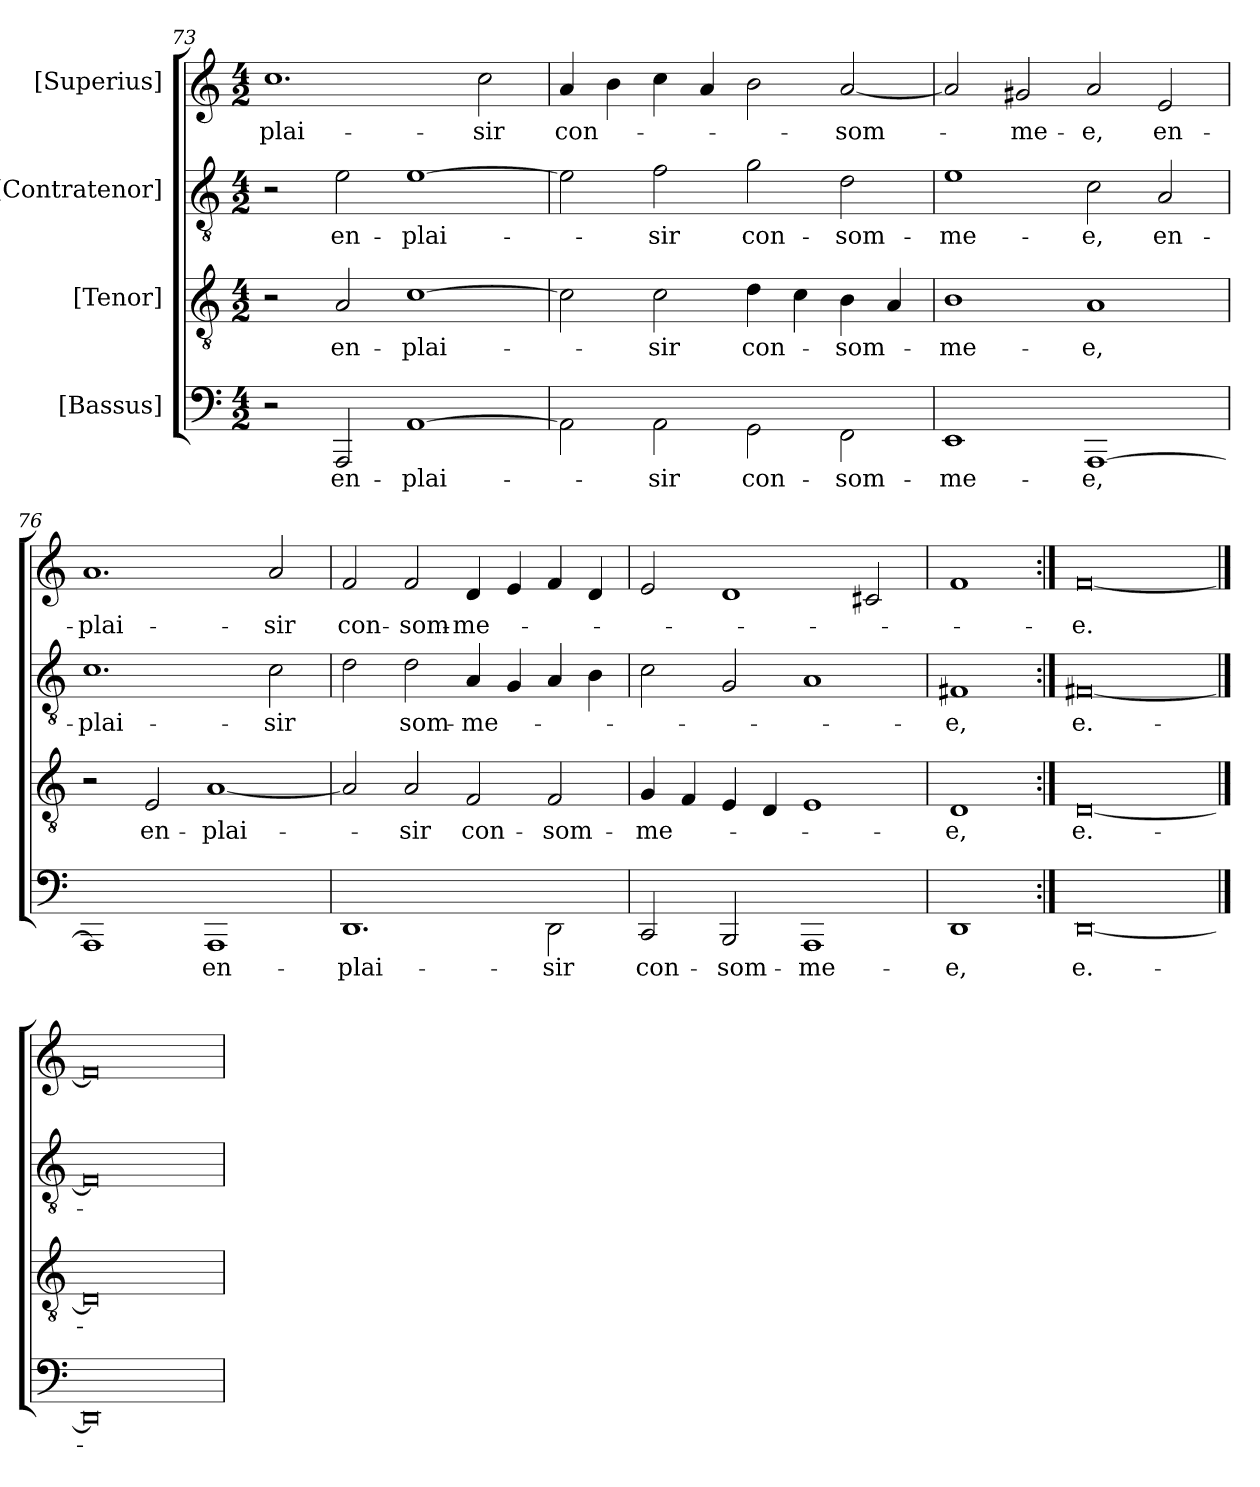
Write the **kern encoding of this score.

**kern	**text	**kern	**text	**kern	**text	**kern	**text
*part4	*part4	*part3	*part3	*part2	*part2	*part1	*part1
*staff4	*staff4	*staff3	*staff3	*staff2	*staff2	*staff1	*staff1
*I"[Bassus]	*	*I"[Tenor]	*	*I"[Contratenor]	*	*I"[Superius]	*
*clefF4	*	*clefGv2	*	*clefGv2	*	*clefG2	*
*k[]	*	*k[]	*	*k[]	*	*k[]	*
*M4/2	*	*M4/2	*	*M4/2	*	*M4/2	*
=73	=73	=73	=73	=73	=73	=73	=73
2r	.	2r	.	2r	.	1.cc/	plai-
2AAA/	en-	2A/	en-	2e\	en-	.	.
[1AA\	plai-	[1c\	plai-	[1e\	plai-	.	.
.	.	.	.	.	.	2cc\	-sir
=74	=74	=74	=74	=74	=74	=74	=74
2AA\]	.	2c\]	.	2e\]	.	4a/	con-
.	.	.	.	.	.	4b\	.
2AA\	-sir	2c\	-sir	2f\	-sir	4cc\	.
.	.	.	.	.	.	4a/	.
2GG\	con-	4d\	con-	2g\	con-	2b\	.
.	.	4c\	.	.	.	.	.
2FF\	-som-	4B\	-som-	2d\	-som-	[2a/	-som-
.	.	4A/	.	.	.	.	.
=75	=75	=75	=75	=75	=75	=75	=75
1EE/	-me-	1B\	-me-	1e/	-me-	2a/]	.
.	.	.	.	.	.	2g#X/	-me-
[1AAA\	-e,	1A/	-e,	2c\	-e,	2a/	-e,
.	.	.	.	2A/	en-	2e/	en-
=76	=76	=76	=76	=76	=76	=76	=76
1AAA\]	.	2r	.	1.c/	plai-	1.a/	plai-
.	.	2E/	en-	.	.	.	.
1AAA\	en-	[1A/	plai-	.	.	.	.
.	.	.	.	2c\	-sir	2a/	-sir
=77	=77	=77	=77	=77	=77	=77	=77
1.DD/	plai-	2A/]	.	2d\	.	2f/	con-
.	.	2A/	-sir	2d\	som-	2f/	-som-
.	.	2F/	con-	4A/	-me-	4d/	-me-
.	.	.	.	4G/	.	4e/	.
2DD\	-sir	2F/	-som-	4A/	.	4f/	.
.	.	.	.	4B\	.	4d/	.
=78	=78	=78	=78	=78	=78	=78	=78
2CC/	con-	4G/	-me-	2c\	.	2e/	.
.	.	4F/	.	.	.	.	.
2BBB/	-som-	4E/	.	2G/	.	1d/	.
.	.	4D/	.	.	.	.	.
1AAA/	-me-	1E/	.	1A/	.	.	.
.	.	.	.	.	.	2c#X/	.
=79	=79	=79	=79	=79	=79	=79	=79
1DD/	-e,	1D/	-e,	1F#X/	-e,	1f/	.
=80:|!	=80:|!	=80:|!	=80:|!	=80:|!	=80:|!	=80:|!	=80:|!
[0DD/	e.-	[0D/	e.-	[0F#X/	e.-	[0f/	-e.
==81	==81	==81	==81	==81	==81	==81	==81
0DD/]	.	0D/]	.	0F#/]	.	0f/]	.
=	=	=	=	=	=	=	=
*-	*-	*-	*-	*-	*-	*-	*-
